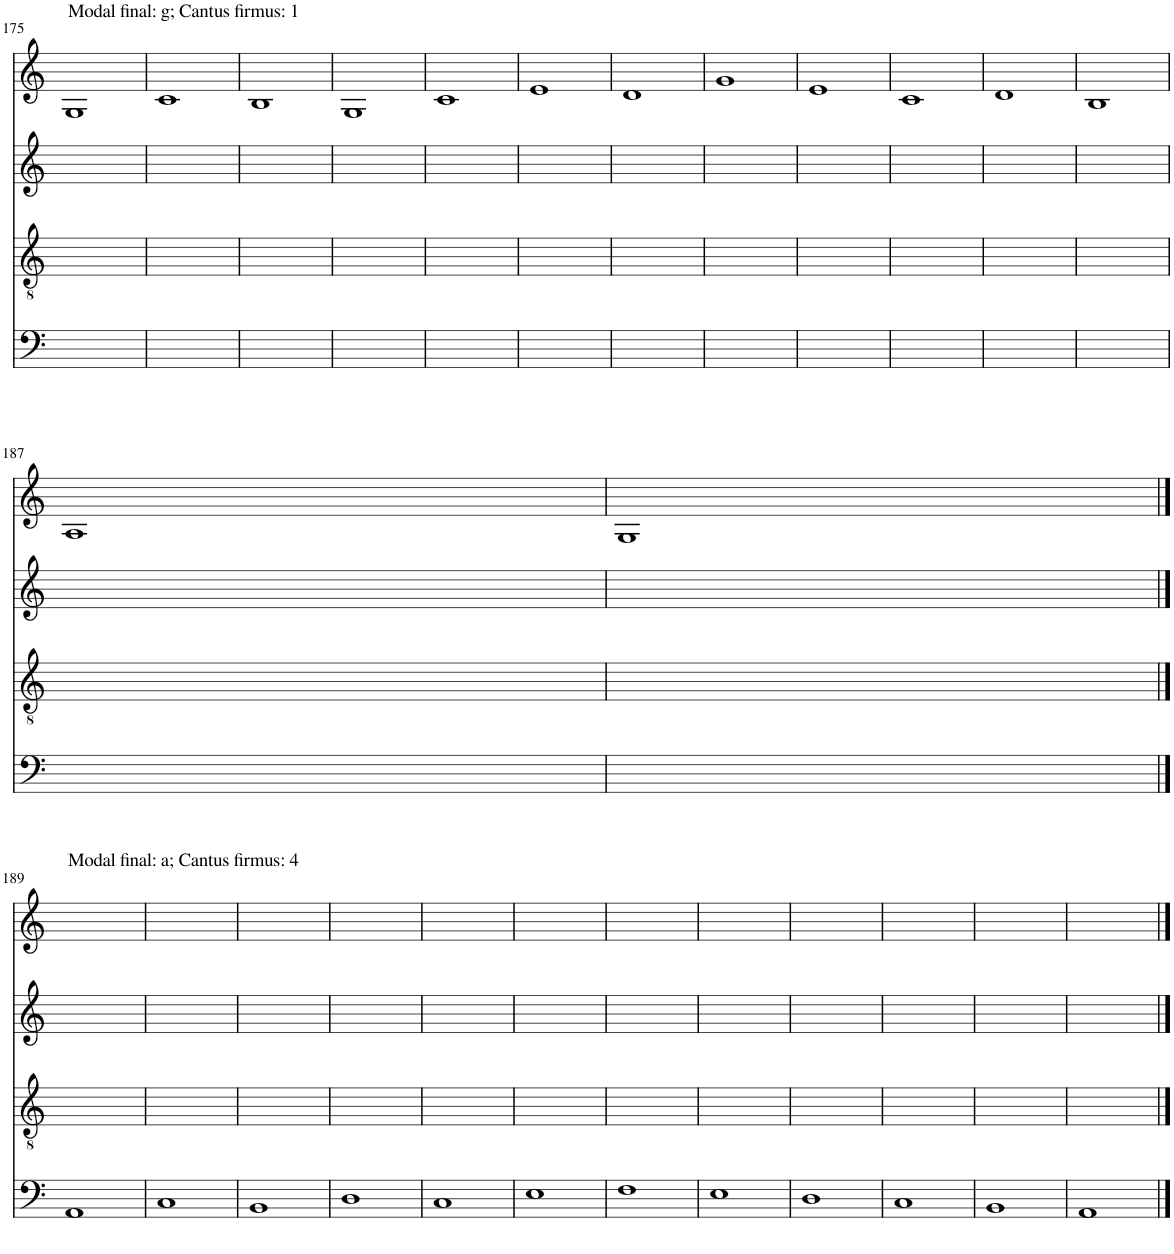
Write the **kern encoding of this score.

**kern	**kern	**kern	**kern
*part4	*part3	*part2	*part1
*staff4	*staff3	*staff2	*staff1
*I"Piano	*I"Piano	*I"Piano	*I"Piano
*I'Pno	*I'Pno	*I'Pno	*I'Pno
!!LO:PB:g=z
*clefF4	*clefGv2	*clefG2	*clefG2
*k[]	*k[]	*k[]	*k[]
*M4/4	*M4/4	*M4/4	*M4/4
=175	=175	=175	=175
!	!	!	!LO:TX:a:t=Modal final&colon; g; Cantus firmus&colon; 1
1ryy	1ryy	1ryy	1G
=176	=176	=176	=176
1ryy	1ryy	1ryy	1c
=177	=177	=177	=177
1ryy	1ryy	1ryy	1B
=178	=178	=178	=178
1ryy	1ryy	1ryy	1G
=179	=179	=179	=179
1ryy	1ryy	1ryy	1c
=180	=180	=180	=180
1ryy	1ryy	1ryy	1e
=181	=181	=181	=181
1ryy	1ryy	1ryy	1d
=182	=182	=182	=182
1ryy	1ryy	1ryy	1g
=183	=183	=183	=183
1ryy	1ryy	1ryy	1e
=184	=184	=184	=184
1ryy	1ryy	1ryy	1c
=185	=185	=185	=185
1ryy	1ryy	1ryy	1d
=186	=186	=186	=186
1ryy	1ryy	1ryy	1B
!!LO:LB:g=z
=187	=187	=187	=187
1ryy	1ryy	1ryy	1A
=188	=188	=188	=188
1ryy	1ryy	1ryy	1G
!!LO:LB:g=z
==189	==189	==189	==189
!	!	!	!LO:TX:a:t=Modal final&colon; a; Cantus firmus&colon; 4
1AA	1ryy	1ryy	1ryy
=190	=190	=190	=190
1C	1ryy	1ryy	1ryy
=191	=191	=191	=191
1BB	1ryy	1ryy	1ryy
=192	=192	=192	=192
1D	1ryy	1ryy	1ryy
=193	=193	=193	=193
1C	1ryy	1ryy	1ryy
=194	=194	=194	=194
1E	1ryy	1ryy	1ryy
=195	=195	=195	=195
1F	1ryy	1ryy	1ryy
=196	=196	=196	=196
1E	1ryy	1ryy	1ryy
=197	=197	=197	=197
1D	1ryy	1ryy	1ryy
=198	=198	=198	=198
1C	1ryy	1ryy	1ryy
=199	=199	=199	=199
1BB	1ryy	1ryy	1ryy
=200	=200	=200	=200
1AA	1ryy	1ryy	1ryy
==	==	==	==
*-	*-	*-	*-
